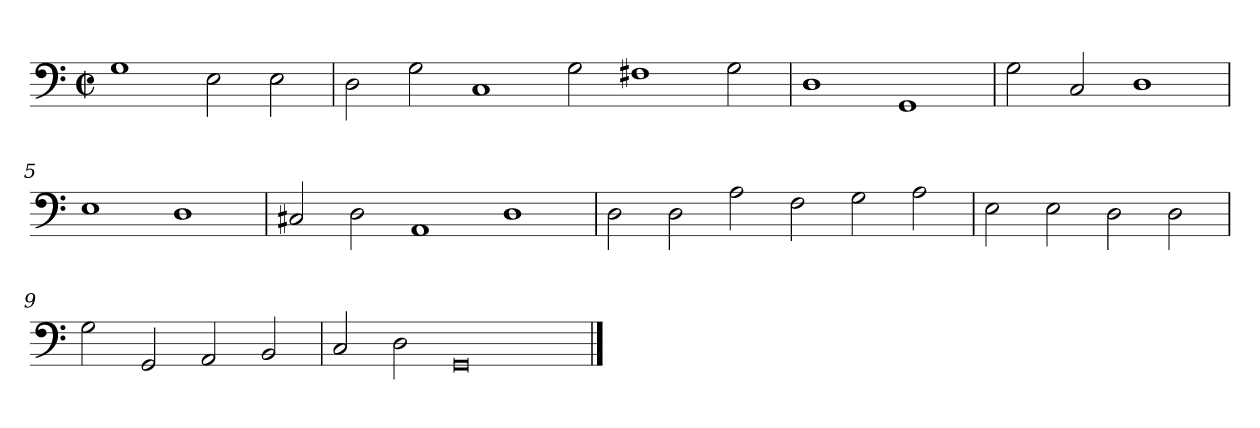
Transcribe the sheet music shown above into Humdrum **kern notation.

**kern
*part1
*staff1
*clefF4
*k[]
*M2/2
*met(c|)
=1
1G
2E\
2E\
=2
2D\
2G\
1C
2G\
1F#X
2G\
=3
1D
1GG
=4
2G\
2C/
1D
=5
1E
1D
=6
2C#X/
2D\
1AA
1D
=7
2D\
2D\
2A\
2F\
2G\
2A\
=8
2E\
2E\
2D\
2D\
=9
2G\
2GG/
2AA/
2BB/
=10
2C/
2D\
0GG
==
*-
